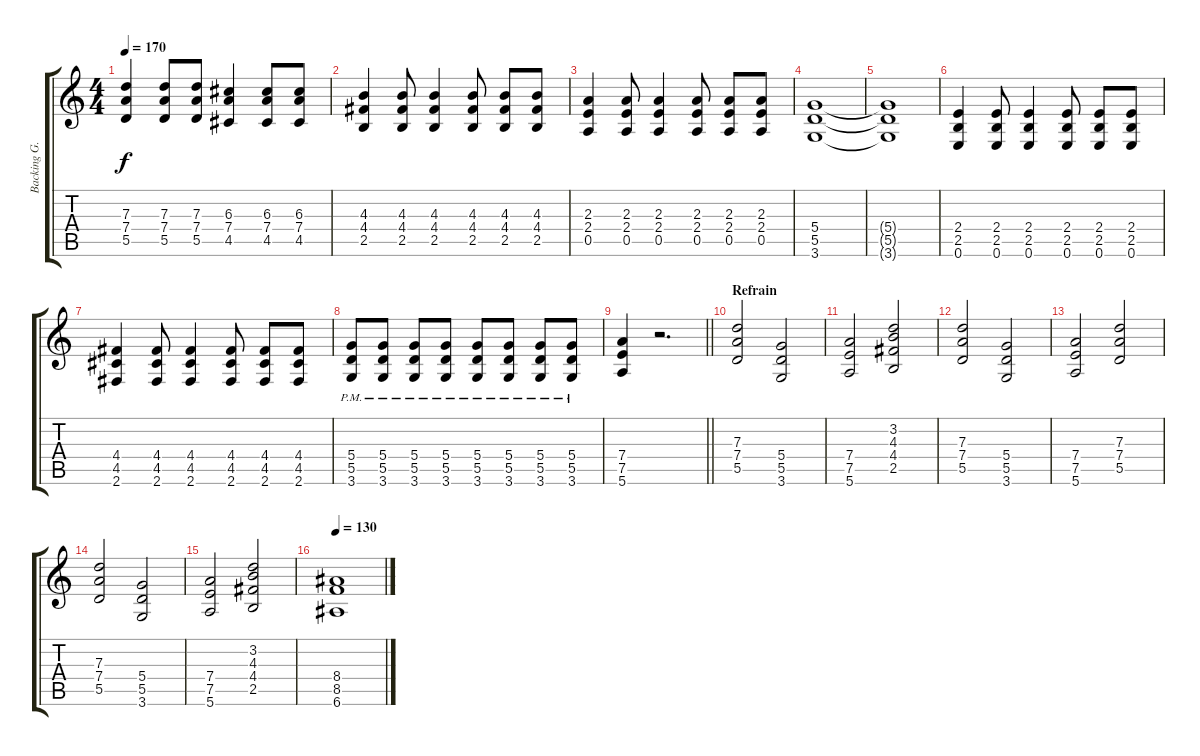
\track ("Backing G. 2" "Backing G.") {instrument overdrivenguitar}
\staff {score tabs}
\tuning (E4 B3 G3 D3 A2 E2) {hide}
\ts (4 4)
\tempo 170
\clef g2
\ks c
(7.3 7.4 5.5).4{dy f} (7.3 7.4 5.5).8 (7.3 7.4 5.5).8 (6.3 7.4 4.5).4 (6.3 7.4 4.5).8 (6.3 7.4 4.5).8 |
(4.3 4.4 2.5).4 (4.3 4.4 2.5).8 (4.3 4.4 2.5).4 (4.3 4.4 2.5).8 (4.3 4.4 2.5).8 (4.3 4.4 2.5).8 |
(2.3 2.4 0.5).4 (2.3 2.4 0.5).8 (2.3 2.4 0.5).4 (2.3 2.4 0.5).8 (2.3 2.4 0.5).8 (2.3 2.4 0.5).8 |
(5.4 5.5 3.6).1 |
(5.4{t} 5.5{t} 3.6{t}).1 |
(2.4 2.5 0.6).4 (2.4 2.5 0.6).8 (2.4 2.5 0.6).4 (2.4 2.5 0.6).8 (2.4 2.5 0.6).8 (2.4 2.5 0.6).8 |
(4.4 4.5 2.6).4 (4.4 4.5 2.6).8 (4.4 4.5 2.6).4 (4.4 4.5 2.6).8 (4.4 4.5 2.6).8 (4.4 4.5 2.6).8 |
(5.4{pm} 5.5{pm} 3.6{pm}).8 (5.4{pm} 5.5{pm} 3.6{pm}).8 (5.4{pm} 5.5{pm} 3.6{pm}).8 (5.4{pm} 5.5{pm} 3.6{pm}).8 (5.4{pm} 5.5{pm} 3.6{pm}).8 (5.4{pm} 5.5{pm} 3.6{pm}).8 (5.4{pm} 5.5{pm} 3.6{pm}).8 (5.4{pm} 5.5{pm} 3.6{pm}).8 |
\barLineRight lightlight
(7.4 7.5 5.6).4 r.2{d} |
\section ("" "Refrain")
(7.3 7.4 5.5).2 (5.4 5.5 3.6).2 |
(7.4 7.5 5.6).2 (3.2 4.3 4.4 2.5).2 |
(7.3 7.4 5.5).2 (5.4 5.5 3.6).2 |
(7.4 7.5 5.6).2 (7.3 7.4 5.5).2 |
(7.3 7.4 5.5).2 (5.4 5.5 3.6).2 |
(7.4 7.5 5.6).2 (3.2 4.3 4.4 2.5).2 |
\tempo 130
(8.4 8.5 6.6).1
